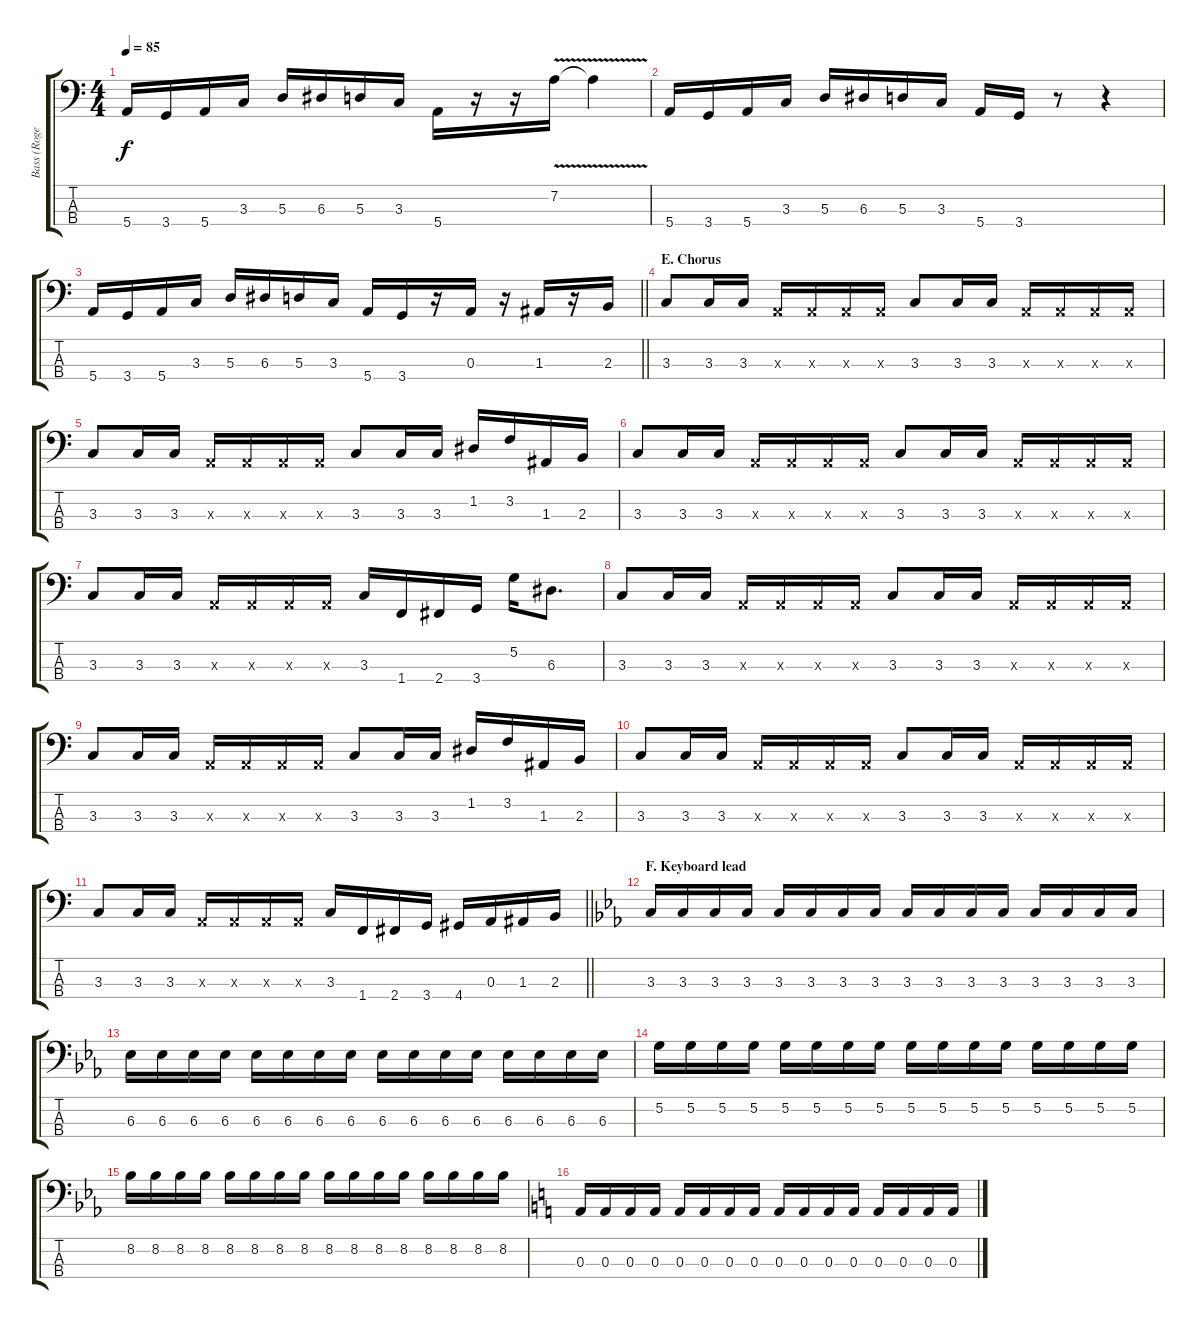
\track ("Bass (Roger Glover)" "Bass (Roge") {instrument electricbassfinger}
\staff {score tabs}
\tuning (G2 D2 A1 E1) {hide}
\ts (4 4)
\tempo 85
\clef f4
\ks aminor
5.4.16{dy f} 3.4.16 5.4.16 3.3.16 5.3.16 6.3.16 5.3.16 3.3.16 5.4.16 r.16 r.16 7.2{v}.16 7.2{t}.4 |
5.4.16 3.4.16 5.4.16 3.3.16 5.3.16 6.3.16 5.3.16 3.3.16 5.4.16 3.4.16 r.8 r.4 |
\barLineRight lightlight
5.4.16 3.4.16 5.4.16 3.3.16 5.3.16 6.3.16 5.3.16 3.3.16 5.4.16 3.4.16 r.16 0.3.16 r.16 1.3.16 r.16 2.3.16 |
\section ("" "E. Chorus")
\ks c
3.3.8 3.3.16 3.3.16 0.3{x}.16 0.3{x}.16 0.3{x}.16 0.3{x}.16 3.3.8 3.3.16 3.3.16 0.3{x}.16 0.3{x}.16 0.3{x}.16 0.3{x}.16 |
3.3.8 3.3.16 3.3.16 0.3{x}.16 0.3{x}.16 0.3{x}.16 0.3{x}.16 3.3.8 3.3.16 3.3.16 1.2.16 3.2.16 1.3.16 2.3.16 |
3.3.8 3.3.16 3.3.16 0.3{x}.16 0.3{x}.16 0.3{x}.16 0.3{x}.16 3.3.8 3.3.16 3.3.16 0.3{x}.16 0.3{x}.16 0.3{x}.16 0.3{x}.16 |
3.3.8 3.3.16 3.3.16 0.3{x}.16 0.3{x}.16 0.3{x}.16 0.3{x}.16 3.3.16 1.4.16 2.4.16 3.4.16 5.2.16 6.3.8{d} |
3.3.8 3.3.16 3.3.16 0.3{x}.16 0.3{x}.16 0.3{x}.16 0.3{x}.16 3.3.8 3.3.16 3.3.16 0.3{x}.16 0.3{x}.16 0.3{x}.16 0.3{x}.16 |
3.3.8 3.3.16 3.3.16 0.3{x}.16 0.3{x}.16 0.3{x}.16 0.3{x}.16 3.3.8 3.3.16 3.3.16 1.2.16 3.2.16 1.3.16 2.3.16 |
3.3.8 3.3.16 3.3.16 0.3{x}.16 0.3{x}.16 0.3{x}.16 0.3{x}.16 3.3.8 3.3.16 3.3.16 0.3{x}.16 0.3{x}.16 0.3{x}.16 0.3{x}.16 |
\barLineRight lightlight
3.3.8 3.3.16 3.3.16 0.3{x}.16 0.3{x}.16 0.3{x}.16 0.3{x}.16 3.3.16 1.4.16 2.4.16 3.4.16 4.4.16 0.3.16 1.3.16 2.3.16 |
\section ("" "F. Keyboard lead")
\ks cminor
3.3.16 3.3.16 3.3.16 3.3.16 3.3.16 3.3.16 3.3.16 3.3.16 3.3.16 3.3.16 3.3.16 3.3.16 3.3.16 3.3.16 3.3.16 3.3.16 |
6.3.16 6.3.16 6.3.16 6.3.16 6.3.16 6.3.16 6.3.16 6.3.16 6.3.16 6.3.16 6.3.16 6.3.16 6.3.16 6.3.16 6.3.16 6.3.16 |
5.2.16 5.2.16 5.2.16 5.2.16 5.2.16 5.2.16 5.2.16 5.2.16 5.2.16 5.2.16 5.2.16 5.2.16 5.2.16 5.2.16 5.2.16 5.2.16 |
8.2.16 8.2.16 8.2.16 8.2.16 8.2.16 8.2.16 8.2.16 8.2.16 8.2.16 8.2.16 8.2.16 8.2.16 8.2.16 8.2.16 8.2.16 8.2.16 |
\ks aminor
0.3.16 0.3.16 0.3.16 0.3.16 0.3.16 0.3.16 0.3.16 0.3.16 0.3.16 0.3.16 0.3.16 0.3.16 0.3.16 0.3.16 0.3.16 0.3.16
